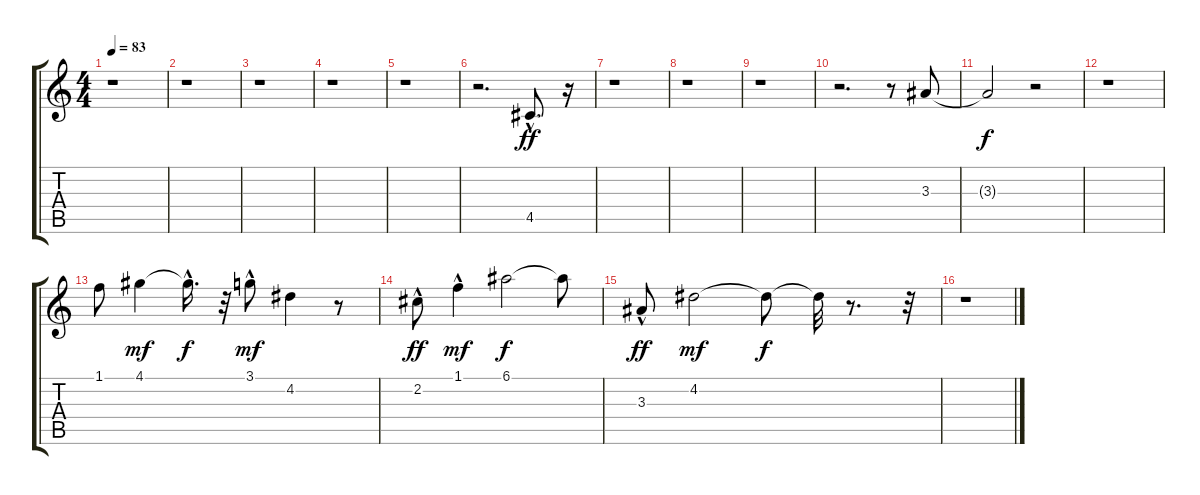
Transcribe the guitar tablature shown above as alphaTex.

\track "" {instrument electricguitarjazz}
\staff {score tabs}
\tuning (E4 B3 G3 D3 A2 E2) {hide}
\ts (4 4)
\tempo 83
\clef g2
\ks c
r.1{dy f} |
r.1 |
r.1 |
r.1 |
r.1 |
r.2{d} 4.5{hac}.8{d dy ff} r.16 |
r.1 |
r.1 |
r.1 |
r.2{d} r.8 3.3.8 |
3.3{t}.2{dy f} r.2 |
r.1 |
1.1.8 4.1.4{dy mf} 4.1{hac t}.16{d dy f} r.32 3.1{hac}.8{dy mf} 4.2.4 r.8 |
2.2{hac}.8{dy ff} 1.1{hac}.4{dy mf} 6.1.2{dy f} 6.1{t}.8 |
3.3{hac}.8{dy ff} 4.2.2{dy mf} 4.2{t}.8{dy f} 4.2{t}.32 r.8{d} r.32 |
r.1
